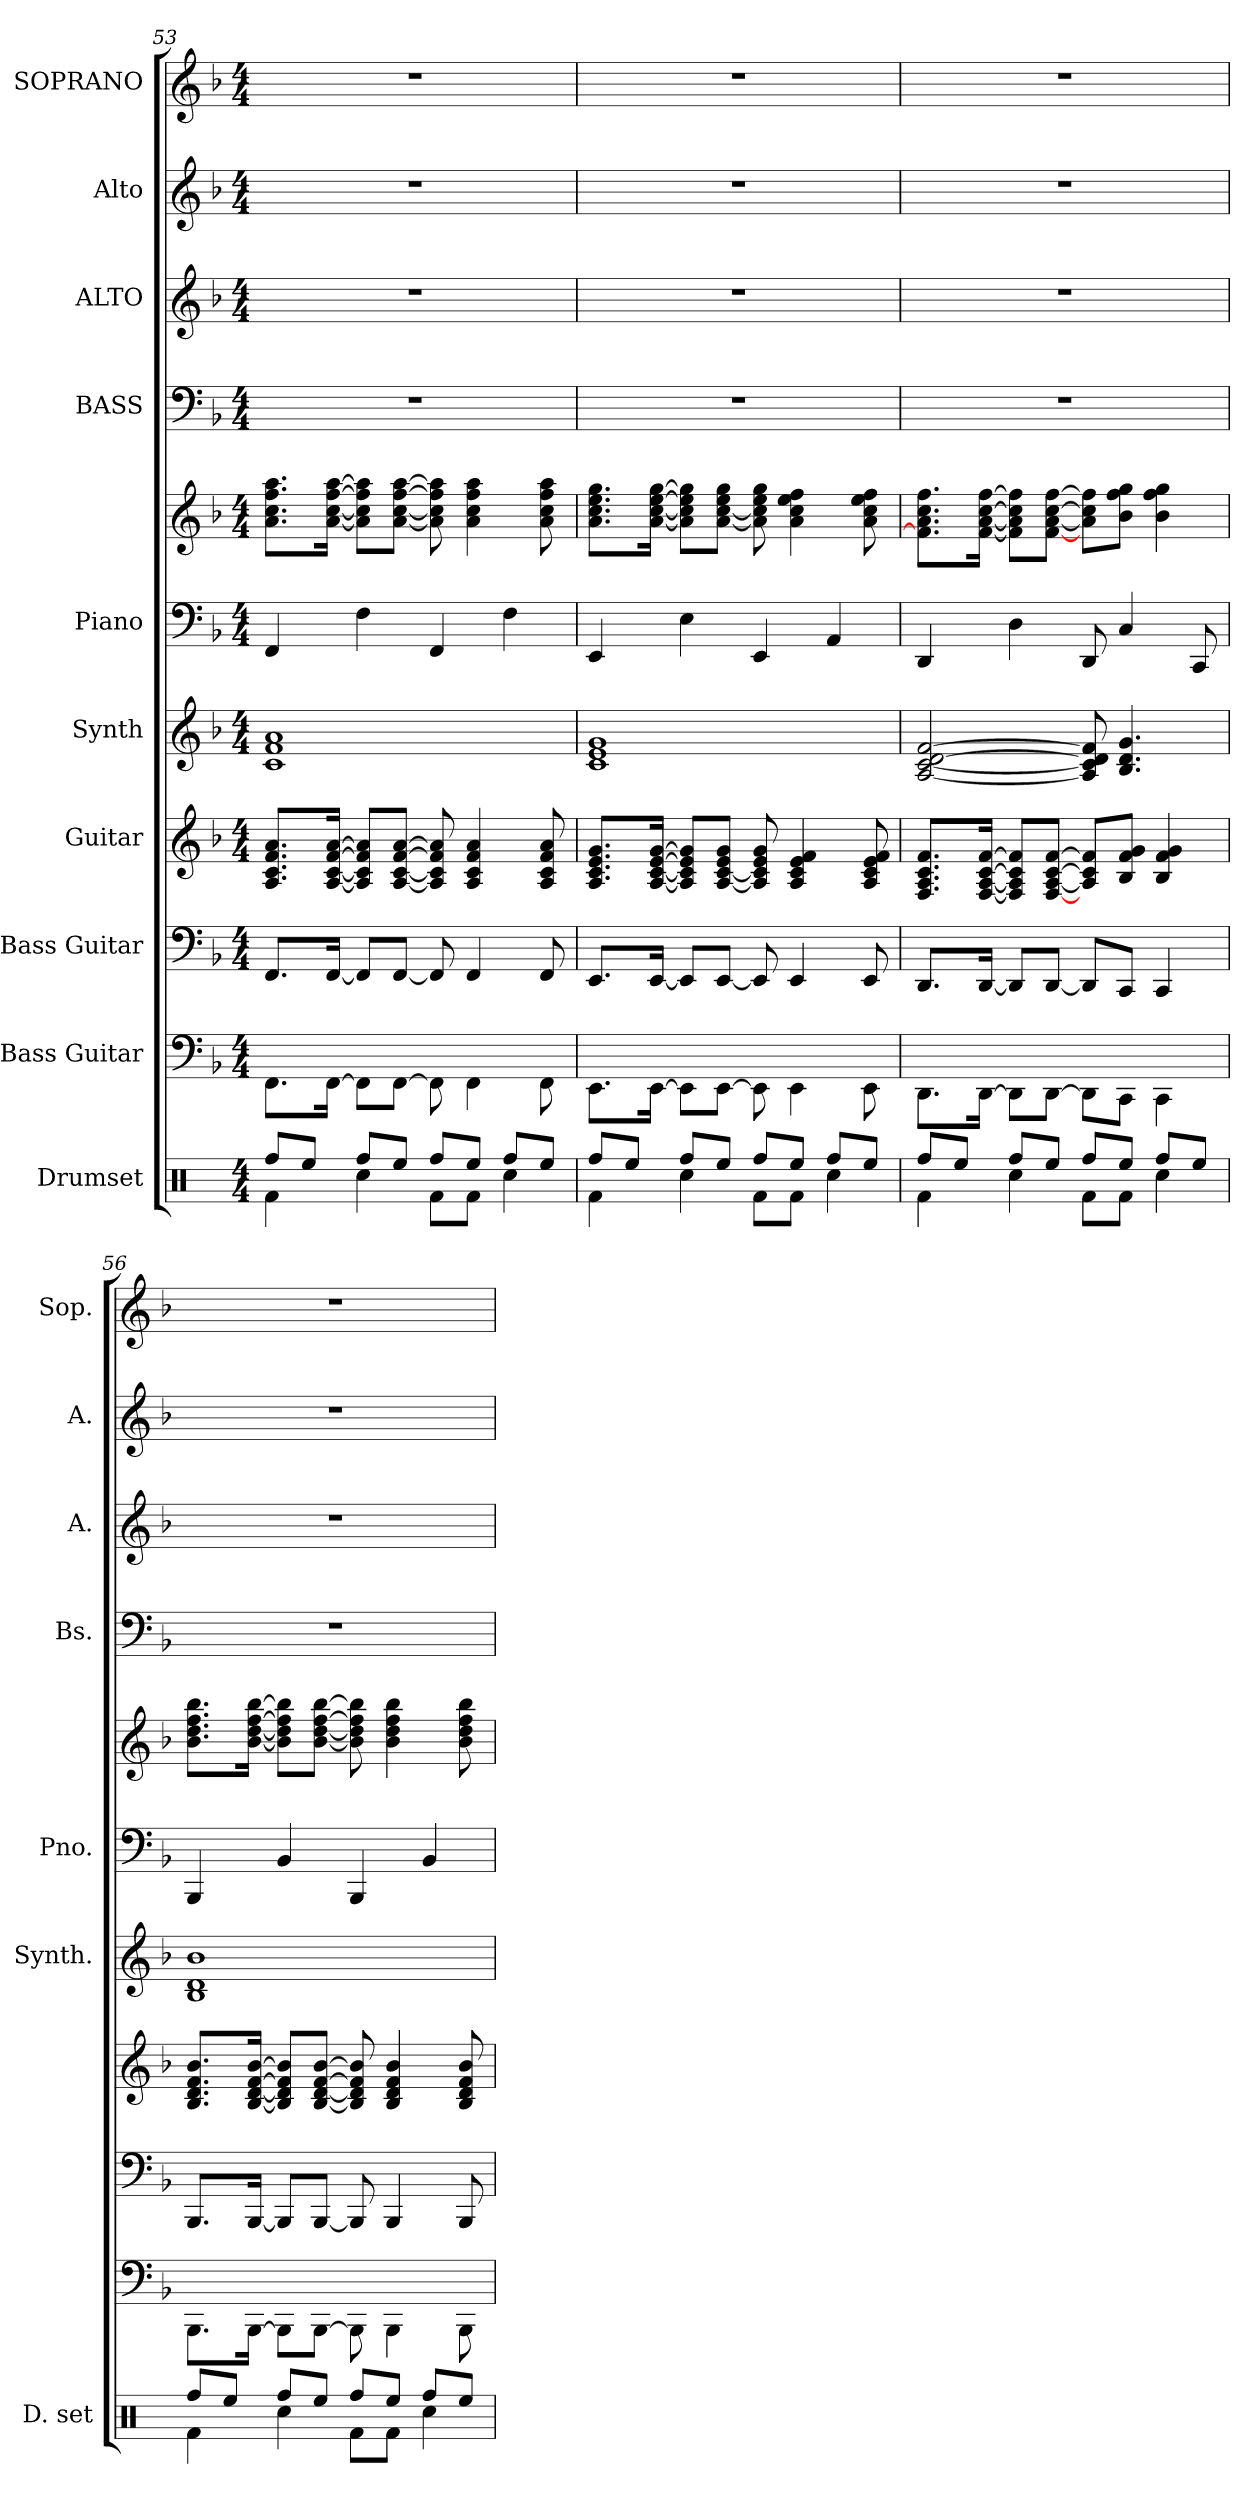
**kern	**kern	**kern	**kern	**kern	**kern	**kern	**kern	**kern	**kern	**kern
*part10	*part9	*part8	*part7	*part6	*part5	*part5	*part4	*part3	*part2	*part1
*staff11	*staff10	*staff9	*staff8	*staff7	*staff6	*staff5	*staff4	*staff3	*staff2	*staff1
*I"Drumset	*I"Bass Guitar	*I"Bass Guitar	*I"Guitar	*I"Synth	*I"Piano	*	*I"BASS	*I"ALTO	*I"Alto	*I"SOPRANO
*I'D. set	*	*	*	*I'Synth.	*I'Pno.	*	*I'Bs.	*I'A.	*I'A.	*I'Sop.
*clefX	*	*clefF4	*clefG2	*clefG2	*clefF4	*clefG2	*clefF4	*clefG2	*clefG2	*clefG2
*k[]	*k[b-]	*k[b-]	*k[b-]	*k[b-]	*k[b-]	*k[b-]	*k[b-]	*k[b-]	*k[b-]	*k[b-]
*	*d:	*d:	*d:	*d:	*d:	*d:	*d:	*d:	*d:	*d:
*M4/4	*M4/4	*M4/4	*M4/4	*M4/4	*M4/4	*M4/4	*M4/4	*M4/4	*M4/4	*M4/4
=53	=53	=53	=53	=53	=53	=53	=53	=53	=53	=53
*^	*	*	*	*	*	*	*	*	*	*
8Rff/L	4Rf\	8.FF\L	8.FF/L	8.A/ 8.c/ 8.f/ 8.a/L	1c 1f 1a	4FF/	8.a\ 8.cc\ 8.ff\ 8.aa\L	1r	1r	1r	1r
8Ree/J	.	.	.	.	.	.	.	.	.	.	.
.	.	[16FF\Jk	[16FF/Jk	[16A/ [16c/ [16f/ [16a/Jk	.	.	[16a\ [16cc\ [16ff\ [16aa\Jk	.	.	.	.
8Rff/L	4Rcc\	8FF\L]	8FF/L]	8A/] 8c/] 8f/] 8a/]L	.	4F\	8a\] 8cc\] 8ff\] 8aa\]L	.	.	.	.
8Ree/J	.	[8FF\J	[8FF/J	[8A/ [8c/ [8f/ [8a/J	.	.	[8a\ [8cc\ [8ff\ [8aa\J	.	.	.	.
8Rff/L	8Rf\L	8FF\]	8FF/]	8A/] 8c/] 8f/] 8a/]	.	4FF/	8a\] 8cc\] 8ff\] 8aa\]	.	.	.	.
8Ree/J	8Rf\J	4FF\	4FF/	4A/ 4c/ 4f/ 4a/	.	.	4a\ 4cc\ 4ff\ 4aa\	.	.	.	.
8Rff/L	4Rcc\	.	.	.	.	4F\	.	.	.	.	.
8Ree/J	.	8FF\	8FF/	8A/ 8c/ 8f/ 8a/	.	.	8a\ 8cc\ 8ff\ 8aa\	.	.	.	.
=54	=54	=54	=54	=54	=54	=54	=54	=54	=54	=54	=54
8Rff/L	4Rf\	8.EE\L	8.EE/L	8.A/ 8.c/ 8.e/ 8.g/L	1c 1e 1g	4EE/	8.a\ 8.cc\ 8.ee\ 8.gg\L	1r	1r	1r	1r
8Ree/J	.	.	.	.	.	.	.	.	.	.	.
.	.	[16EE\Jk	[16EE/Jk	[16A/ [16c/ [16e/ [16g/Jk	.	.	[16a\ [16cc\ [16ee\ [16gg\Jk	.	.	.	.
8Rff/L	4Rcc\	8EE\L]	8EE/L]	8A/] 8c/] 8e/] 8g/]L	.	4E\	8a\] 8cc\] 8ee\] 8gg\]L	.	.	.	.
8Ree/J	.	[8EE\J	[8EE/J	[8A/ [8c/ 8e/ 8g/J	.	.	[8a\ [8cc\ 8ee\ 8gg\J	.	.	.	.
8Rff/L	8Rf\L	8EE\]	8EE/]	8A/] 8c/] 8e/ 8g/	.	4EE/	8a\] 8cc\] 8ee\ 8gg\	.	.	.	.
8Ree/J	8Rf\J	4EE\	4EE/	4A/ 4c/ 4e/ 4f/	.	.	4a\ 4cc\ 4ee\ 4ff\	.	.	.	.
8Rff/L	4Rcc\	.	.	.	.	4AA/	.	.	.	.	.
8Ree/J	.	8EE\	8EE/	8A/ 8c/ 8e/ 8f/	.	.	8a\ 8cc\ 8ee\ 8ff\	.	.	.	.
!!LO:PB:g=z
=55	=55	=55	=55	=55	=55	=55	=55	=55	=55	=55	=55
8Rff/L	4Rf\	8.DD\L	8.DD/L	8.F/ 8.A/ 8.c/ 8.f/L	[2A/ [2c/ [2d/ [2f/	4DD/	8.f\] 8.a\ 8.cc\ 8.ff\L	1r	1r	1r	1r
8Ree/J	.	.	.	.	.	.	.	.	.	.	.
.	.	[16DD\Jk	[16DD/Jk	[16F/ [16A/ [16c/ [16f/Jk	.	.	[16f\ [16a\ [16cc\ [16ff\Jk	.	.	.	.
8Rff/L	4Rcc\	8DD\L]	8DD/L]	8F/] 8A/] 8c/] 8f/]L	.	4D\	8f\] 8a\] 8cc\] 8ff\]L	.	.	.	.
8Ree/J	.	[8DD\J	[8DD/J	[8F/ [8A/ [8c/ [8f/J	.	.	[8f\ [8a\ [8cc\ [8ff\J	.	.	.	.
8Rff/L	8Rf\L	8DD\L]	8DD/L]	8A/] 8c/] 8f/]L	8A/] 8c/] 8d/] 8f/]	8DD/	8a\] 8cc\] 8ff\]L	.	.	.	.
8Ree/J	8Rf\J	8CC\J	8CC/J	8B-/ 8f/ 8g/J	4.B-/ 4.d/ 4.g/	4C/	8b-\ 8ff\ 8gg\J	.	.	.	.
8Rff/L	4Rcc\	4CC\	4CC/	4B-/ 4f/ 4g/	.	.	4b-\ 4ff\ 4gg\	.	.	.	.
8Ree/J	.	.	.	.	.	8CC/	.	.	.	.	.
=56	=56	=56	=56	=56	=56	=56	=56	=56	=56	=56	=56
8Rff/L	4Rf\	8.BBB-\L	8.BBB-/L	8.B-/ 8.d/ 8.f/ 8.b-/L	1B- 1d 1b-	4BBB-/	8.b-\ 8.dd\ 8.ff\ 8.bb-\L	1r	1r	1r	1r
8Ree/J	.	.	.	.	.	.	.	.	.	.	.
.	.	[16BBB-\Jk	[16BBB-/Jk	[16B-/ [16d/ [16f/ [16b-/Jk	.	.	[16b-\ [16dd\ [16ff\ [16bb-\Jk	.	.	.	.
8Rff/L	4Rcc\	8BBB-\L]	8BBB-/L]	8B-/] 8d/] 8f/] 8b-/]L	.	4BB-/	8b-\] 8dd\] 8ff\] 8bb-\]L	.	.	.	.
8Ree/J	.	[8BBB-\J	[8BBB-/J	[8B-/ [8d/ [8f/ [8b-/J	.	.	[8b-\ [8dd\ [8ff\ [8bb-\J	.	.	.	.
8Rff/L	8Rf\L	8BBB-\]	8BBB-/]	8B-/] 8d/] 8f/] 8b-/]	.	4BBB-/	8b-\] 8dd\] 8ff\] 8bb-\]	.	.	.	.
8Ree/J	8Rf\J	4BBB-\	4BBB-/	4B-/ 4d/ 4f/ 4b-/	.	.	4b-\ 4dd\ 4ff\ 4bb-\	.	.	.	.
8Rff/L	4Rcc\	.	.	.	.	4BB-/	.	.	.	.	.
8Ree/J	.	8BBB-\	8BBB-/	8B-/ 8d/ 8f/ 8b-/	.	.	8b-\ 8dd\ 8ff\ 8bb-\	.	.	.	.
*v	*v	*	*	*	*	*	*	*	*	*	*
=	=	=	=	=	=	=	=	=	=	=
*-	*-	*-	*-	*-	*-	*-	*-	*-	*-	*-
